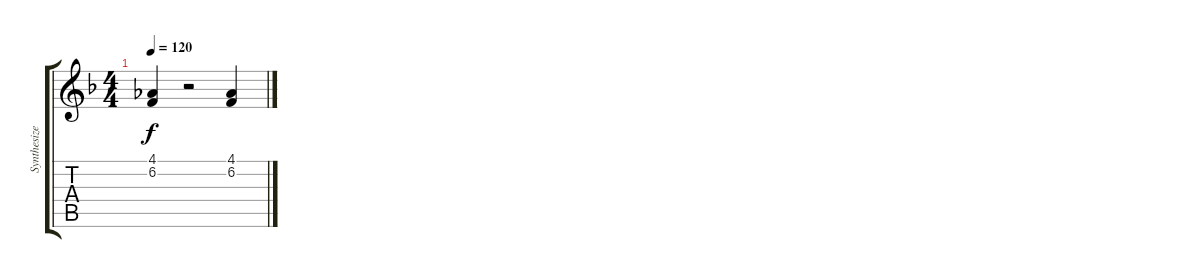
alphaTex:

\track ("Synthesizer Voices" "Synthesize") {instrument choiraahs}
\staff {score tabs}
\tuning (E4 B3 G3 D3 A2 E2) {hide}
\ts (4 4)
\tempo 120
\clef g2
\ks f
(4.1 6.2).4{dy f} r.2 (4.1 6.2).4
